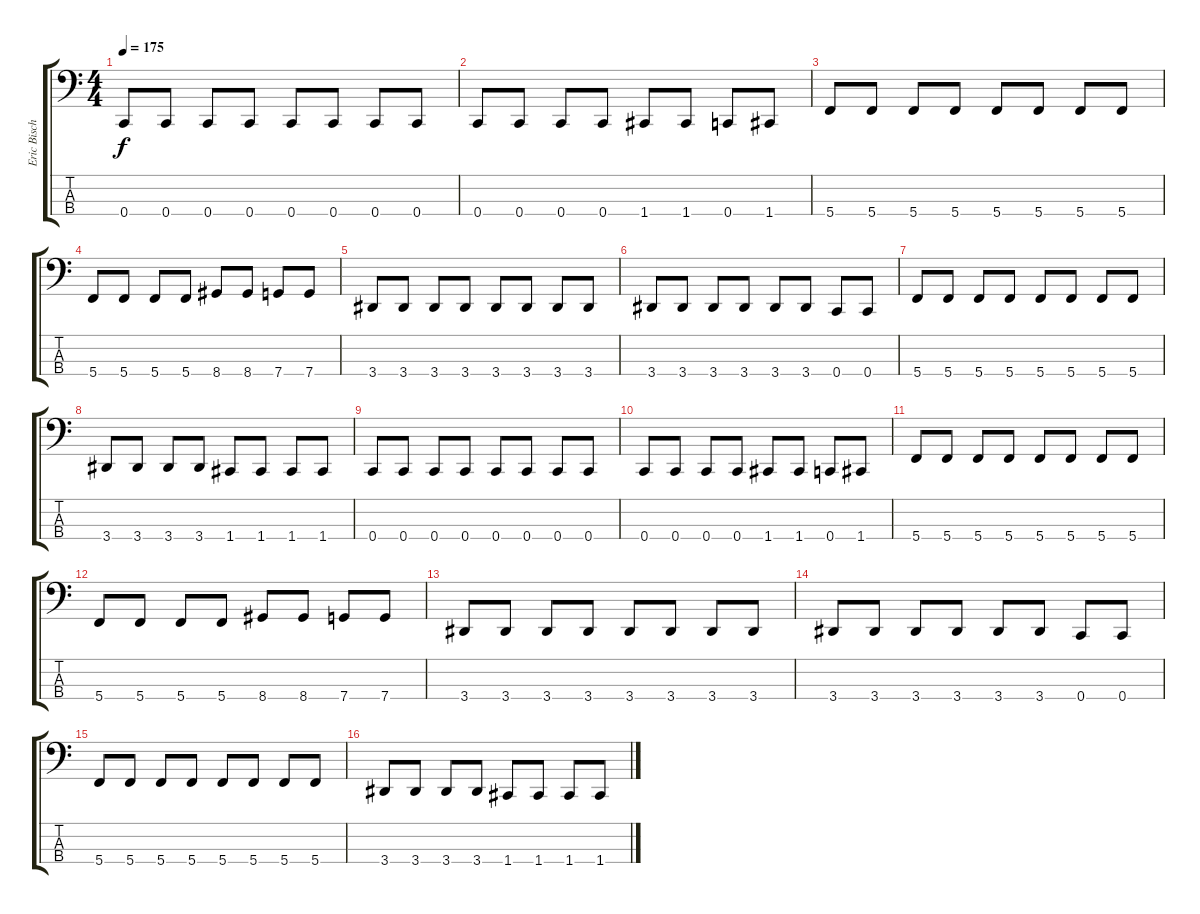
\track ("Eric Bischoff" "Eric Bisch") {instrument electricbasspick}
\staff {score tabs}
\tuning (F2 C2 G1 C1) {hide}
\ts (4 4)
\tempo 175
\clef f4
\ks c
0.4.8{dy f} 0.4.8 0.4.8 0.4.8 0.4.8 0.4.8 0.4.8 0.4.8 |
0.4.8 0.4.8 0.4.8 0.4.8 1.4.8 1.4.8 0.4.8 1.4.8 |
5.4.8 5.4.8 5.4.8 5.4.8 5.4.8 5.4.8 5.4.8 5.4.8 |
5.4.8 5.4.8 5.4.8 5.4.8 8.4.8 8.4.8 7.4.8 7.4.8 |
3.4.8 3.4.8 3.4.8 3.4.8 3.4.8 3.4.8 3.4.8 3.4.8 |
3.4.8 3.4.8 3.4.8 3.4.8 3.4.8 3.4.8 0.4.8 0.4.8 |
5.4.8 5.4.8 5.4.8 5.4.8 5.4.8 5.4.8 5.4.8 5.4.8 |
3.4.8 3.4.8 3.4.8 3.4.8 1.4.8 1.4.8 1.4.8 1.4.8 |
0.4.8 0.4.8 0.4.8 0.4.8 0.4.8 0.4.8 0.4.8 0.4.8 |
0.4.8 0.4.8 0.4.8 0.4.8 1.4.8 1.4.8 0.4.8 1.4.8 |
5.4.8 5.4.8 5.4.8 5.4.8 5.4.8 5.4.8 5.4.8 5.4.8 |
5.4.8 5.4.8 5.4.8 5.4.8 8.4.8 8.4.8 7.4.8 7.4.8 |
3.4.8 3.4.8 3.4.8 3.4.8 3.4.8 3.4.8 3.4.8 3.4.8 |
3.4.8 3.4.8 3.4.8 3.4.8 3.4.8 3.4.8 0.4.8 0.4.8 |
5.4.8 5.4.8 5.4.8 5.4.8 5.4.8 5.4.8 5.4.8 5.4.8 |
3.4.8 3.4.8 3.4.8 3.4.8 1.4.8 1.4.8 1.4.8 1.4.8
